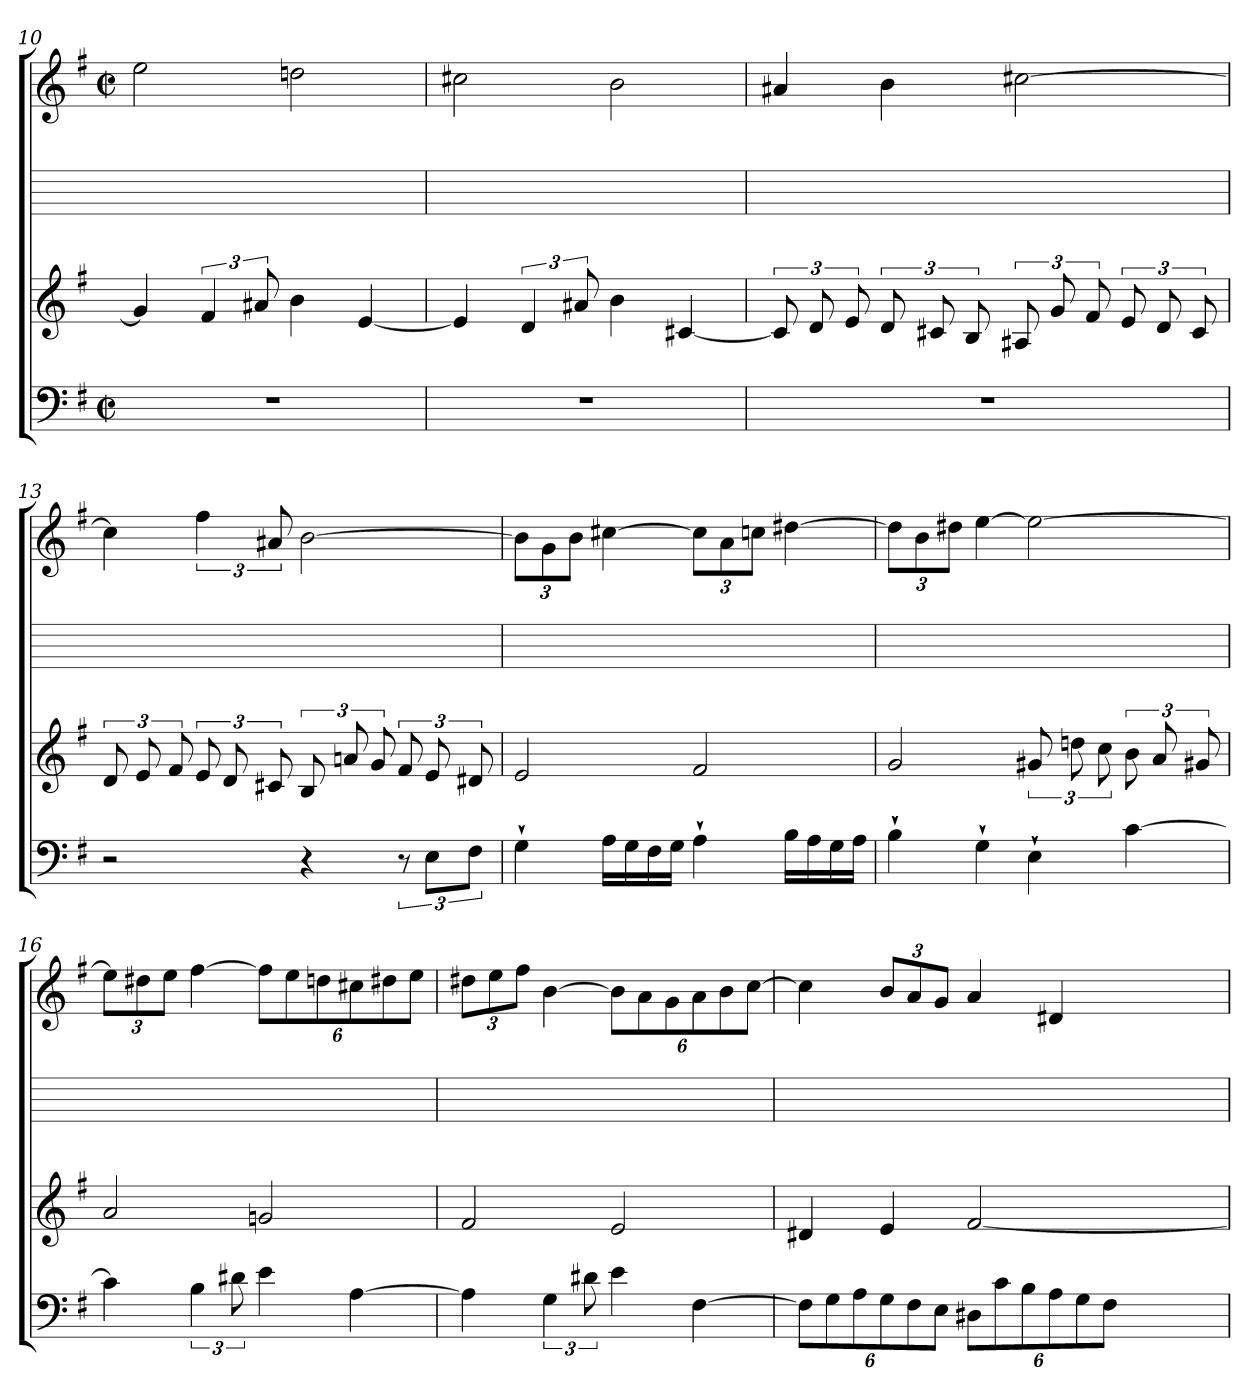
**kern	**kern	**kern	**kern
*part4	*part3	*part2	*part1
*staff4	*staff3	*staff2	*staff1
*clefF4	*clefG2	*	*clefG2
*k[f#]	*k[f#]	*	*k[f#]
*e:	*	*	*e:
*M2/2	*	*	*M2/2
*met(c|)	*	*	*met(c|)
=10	=10	=10	=10
1r	4g]	1ryy	2ee
.	6f#	.	.
.	12a#X	.	.
.	4b	.	2ddn
.	[4e	.	.
=11	=11	=11	=11
1r	4e]	1ryy	2cc#X
.	6d	.	.
.	12a#X	.	.
.	4b	.	2b
.	[4c#X	.	.
=12	=12	=12	=12
1r	12c#]	1ryy	4a#X
.	12d	.	.
.	12e	.	.
.	12d	.	4b
.	12c#X	.	.
.	12B	.	.
.	12A#X	.	[2cc#X
.	12g	.	.
.	12f#	.	.
.	12e	.	.
.	12d	.	.
.	12c#	.	.
=13	=13	=13	=13
2r	12d	1ryy	4cc#]
.	12e	.	.
.	12f#	.	.
.	12e	.	6ff#
.	12d	.	.
.	12c#X	.	12a#X
4r	12B	.	[2b
.	12an	.	.
.	12g	.	.
12r	12f#	.	.
12E\L	12e	.	.
12F#\J	12d#X	.	.
=14	=14	=14	=14
4G`	2e	1ryy	12b\L]
.	.	.	12g\
.	.	.	12b\J
16A\LL	.	.	[4cc#X
16G\	.	.	.
16F#\	.	.	.
16G\JJ	.	.	.
4A`	2f#	.	12cc#\L]
.	.	.	12a\
.	.	.	12ccn\J
16B\LL	.	.	[4dd#X
16A\	.	.	.
16G\	.	.	.
16A\JJ	.	.	.
=15	=15	=15	=15
4B`	2g	1ryy	12dd#\L]
.	.	.	12b\
.	.	.	12dd#X\J
4G`	.	.	[4ee
4E`	12g#X	.	2ee_
.	12ddn	.	.
.	12cc	.	.
[4c	12b	.	.
.	12a	.	.
.	12g#X	.	.
=16	=16	=16	=16
4c]	2a	1ryy	12ee\L]
.	.	.	12dd#X\
.	.	.	12ee\J
6B	.	.	[4ff#
12d#X	.	.	.
4e	2gn	.	12ff#\L]
.	.	.	12ee\
.	.	.	12ddn\
[4A	.	.	12cc#X\
.	.	.	12dd#X\
.	.	.	12ee\J
=17	=17	=17	=17
4A]	2f#	1ryy	12dd#X\L
.	.	.	12ee\
.	.	.	12ff#\J
6G	.	.	[4b
12d#X	.	.	.
4e	2e	.	12b\L]
.	.	.	12a\
.	.	.	12g\
[4F#	.	.	12a\
.	.	.	12b\
.	.	.	[12cc\J
=18	=18	=18	=18
12F#\L]	4d#X	1ryy	4cc]
12G\	.	.	.
12A\	.	.	.
12G\	4e	.	12b/L
12F#\	.	.	12a/
12E\J	.	.	12g/J
12D#X\L	[2f#	.	4a
12c\	.	.	.
12B\	.	.	.
12A\	.	.	4d#X
12G\	.	.	.
12F#\J	.	.	.
=	=	=	=
*-	*-	*-	*-
